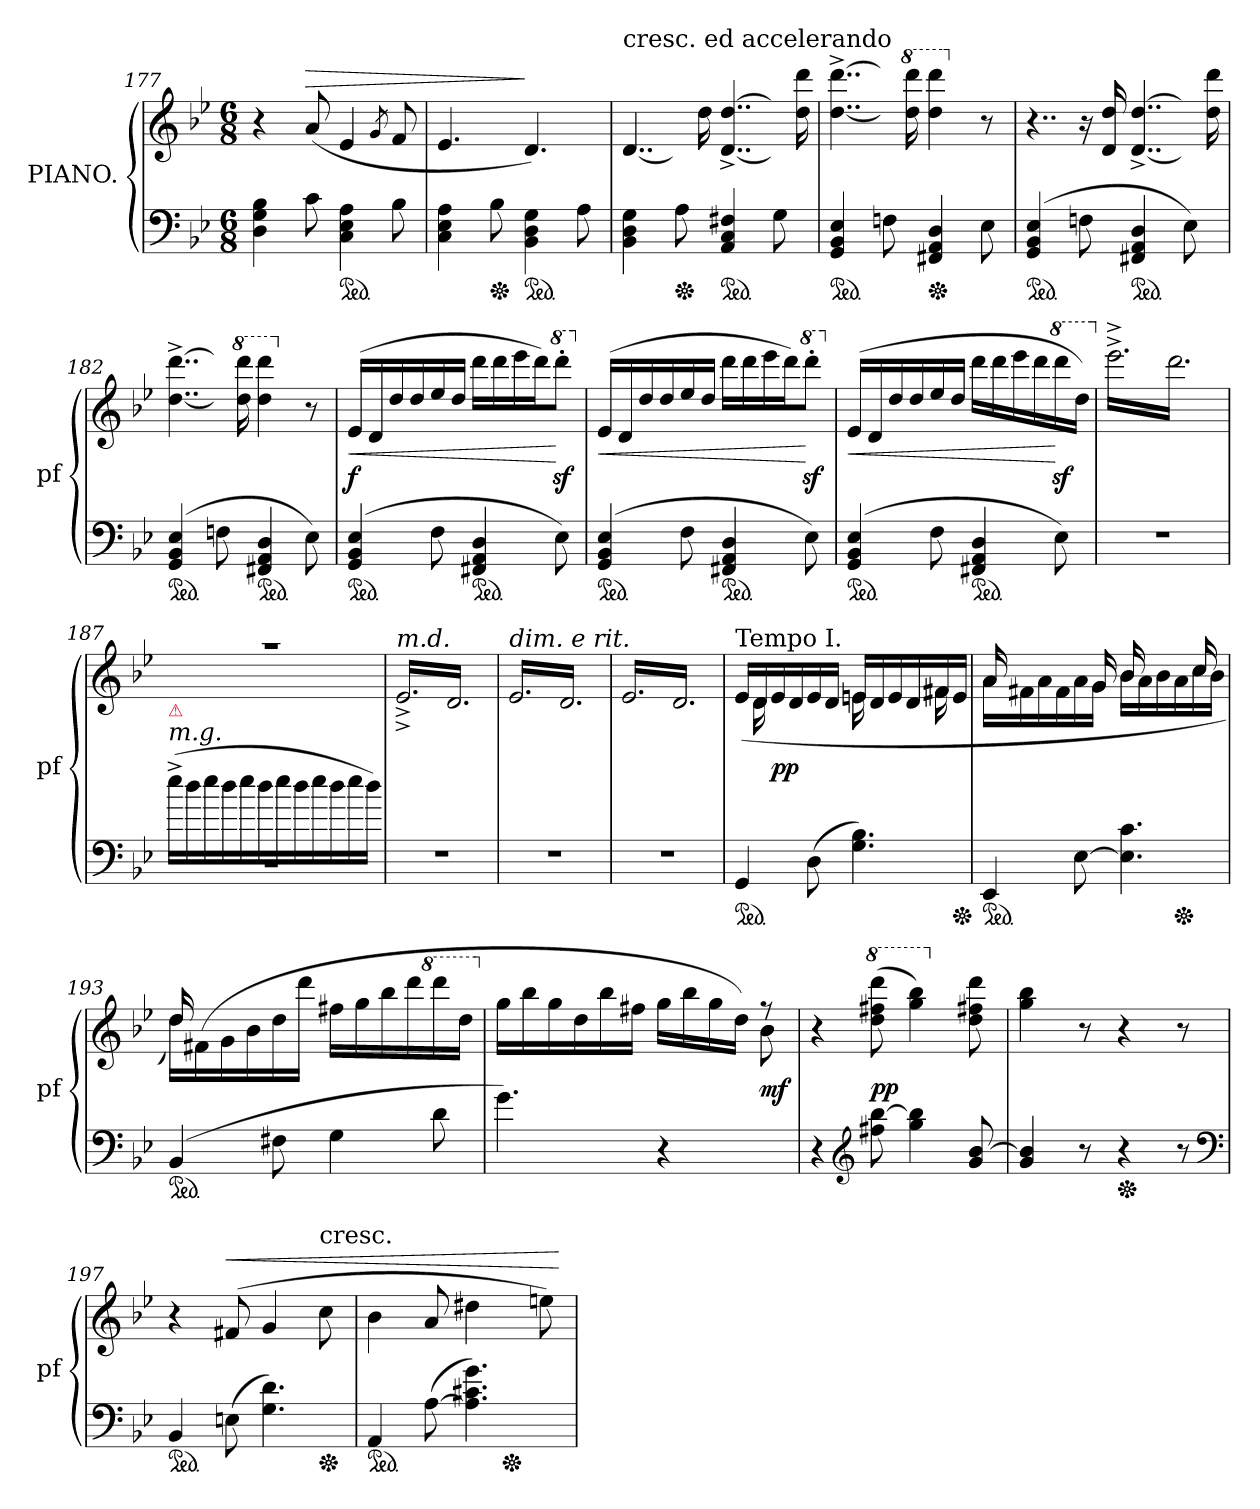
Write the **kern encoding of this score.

**kern	**kern	**dynam
*part1	*part1	*part1
*staff2	*staff1	*staff1/2
*I"PIANO.	*	*
*I'pf	*	*
*clefF4	*clefG2	*
*k[b-e-]	*k[b-e-]	*
*M6/8	*M6/8	*
=177	=177	=177
4D\ 4G\ 4B-\	4r	.
!	!	!LO:HP:a
8c\	(<8a/	>
*ped	*	*
4C\ 4E-\ 4A\	4e-/	.
.	8qg/	.
8B-\	8f/	.
=178	=178	=178
4C\ 4E-\ 4A\	4.e-/	.
*Xped	*	*
8B-\	.	.
*ped	*	*
4BB-\ 4D\ 4G\	[y4.d/)	]
8A\	.	.
=179	=179	=179
!	!LO:TX:t=cresc. ed accelerando	!
!	!LO:N:vis=4..	!
4BB-\ 4D\ 4G\	4d/_	.
*Xped	*	*
8A\	16d/yy]	.
.	16dd\	.
!	!LO:N:vis=4..	!
*ped	*	*
4AA/ 4C/ 4F#X/	[4d^>/ [4dd^>/	.
8G\	16dyy]/ 16ddyy]/	.
.	16dd\ 16ddd\	.
=180	=180	=180
!	!LO:N:vis=4..	!
*ped	*	*
4GG/ 4BB-/ 4E-/	[4dd^\ [4ddd^\	.
8Fn\	16ddyy]\ 16dddyy]\	.
*	*8va	*
.	16ddd\ 16dddd\	.
*Xped	*	*
4FF#X/ 4AA/ 4D/	4ddd\ 4dddd\	.
*	*X8va	*
8E-\	8r	.
=181	=181	=181
!	!LO:N:vis=4..	!
*ped	*	*
(>4GG/ 4BB-/ 4E-/	4r	.
8Fn\	16r	.
.	16d/ 16dd/	.
!	!LO:N:vis=4..	!
*ped	*	*
4FF#X/ 4AA/ 4D/	[4d^>/ [4dd^>/	.
8E-\)	16dyy]/ 16ddyy]/	.
.	16dd\ 16ddd\	.
=182	=182	=182
!	!LO:N:vis=4..	!
*ped	*	*
(>4GG/ 4BB-/ 4E-/	[4dd^\ [4ddd^\	.
8Fn\	16ddyy]\ 16dddyy]\	.
*	*8va	*
.	16ddd\ 16dddd\	.
*ped	*	*
4FF#X/ 4AA/ 4D/	4ddd\ 4dddd\	.
*	*X8va	*
8E-\)	8r	.
=183	=183	=183
!	!	!LO:HP:b
*ped	*	*
(>4GG/ 4BB-/ 4E-/	(>16e-/LL	< f
.	16d/	.
.	16dd/	.
.	16dd/	.
8F\	16ee-/	.
.	16dd/JJ	.
*ped	*	*
4FF#X/ 4AA/ 4D/	16ddd\LL	.
.	16ddd\	.
.	16eee-\	.
.	16ddd\J)	.
*	*8va	*
8E-\)	8ddddz'\J	[
=184	=184	=184
*	*X8va	*
!	!	!LO:HP:b
*ped	*	*
(>4GG/ 4BB-/ 4E-/	(>16e-/LL	<
.	16d/	.
.	16dd/	.
.	16dd/	.
8F\	16ee-/	.
.	16dd/JJ	.
*ped	*	*
4FF#X/ 4AA/ 4D/	16ddd\LL	.
.	16ddd\	.
.	16eee-\	.
.	16ddd\J)	.
*	*8va	*
8E-\)	8ddddz'\J	[
=185	=185	=185
*	*X8va	*
!	!	!LO:HP:b
*ped	*	*
(>4GG/ 4BB-/ 4E-/	(>16e-/LL	<
.	16d/	.
.	16dd/	.
.	16dd/	.
8F\	16ee-/	.
.	16dd/JJ	.
*ped	*	*
4FF#X/ 4AA/ 4D/	16ddd\LL	.
.	16ddd\	.
.	16eee-\	.
.	16ddd\	.
*	*8va	*
8E-\)	16ddddz\	[
.	16ddd\JJ)	.
=186	=186	=186
*	*X8va	*
*	*tremolo	*
2.r	(>16eee-^\LL	.
.	16ddd\)	.
.	16eee-^\	.
.	16ddd\)	.
.	16eee-^\	.
.	16ddd\)	.
.	16eee-^\	.
.	16ddd\)	.
.	16eee-^\	.
.	16ddd\)	.
.	16eee-^\	.
.	16ddd\)JJ	.
=187	=187	=187
*^	*	*
!LO:TX:a:i:t=m.g.	!	!	!
!LO:TX:a:color=crimson:t=⚠	!	!	!
(>16ee-^>\LL	2.r	2.raa	.
16dd\	.	.	.
16ee-\	.	.	.
16dd\	.	.	.
16ee-\	.	.	.
16dd\	.	.	.
16ee-\	.	.	.
16dd\	.	.	.
16ee-\	.	.	.
16dd\	.	.	.
16ee-\	.	.	.
16dd\JJ)	.	.	.
*v	*v	*	*
=188	=188	=188
!	!LO:TX:a:i:t=m.d.	!
2.r	(<16e-^/LL	.
.	16d/	.
.	16e-^/	.
.	16d/	.
.	16e-^/	.
.	16d/	.
.	16e-^/	.
.	16d/	.
.	16e-^/	.
.	16d/	.
.	16e-^/	.
.	16d/JJ	.
=189	=189	=189
!	!LO:TX:a:i:t=dim. e rit.	!
2.r	16e-/LL	.
.	16d/	.
.	16e-/	.
.	16d/	.
.	16e-/	.
.	16d/	.
.	16e-/	.
.	16d/	.
.	16e-/	.
.	16d/	.
.	16e-/	.
.	16d/JJ	.
=190	=190	=190
2.r	16e-/LL	.
.	16d/)	.
.	16e-/	.
.	16d/)	.
.	16e-/	.
.	16d/)	.
.	16e-/	.
.	16d/)	.
.	16e-/	.
.	16d/)	.
.	16e-/	.
.	16d/)JJ	.
*	*Xtremolo	*
=191	=191	=191
*	*^	*
!	!LO:TX:a:t=Tempo I.	!	!
*ped	*	*	*
4GG/	(>16e-/LL	16ryy	.
.	16d/	16d\	.
.	16e-/	4ryy	pp
.	16d/	.	.
(>8D\	16e-/	.	.
.	16d/JJ	.	.
4.G\ 4.B-\)	16en/LL	16en\	.
.	16d/	16ryy	.
.	16e/	8ryy	.
.	16d/	.	.
.	16f#X/	16f#X\	.
*Xped	*	*	*
.	16e/JJ	16ryy	.
=192	=192	=192	=192
*ped	*	*	*
4EE-/	16a/	16a\LL	.
.	4ryy	16f#X\	.
.	.	16a\	.
.	.	16f#\	.
[8E-\	.	16a\	.
.	16g/	16g\JJ	.
4.E-]\ 4.c\	16b-/	16b-\LL	.
.	8.ryy	16a\	.
.	.	16b-\	.
*Xped	*	*	*
.	.	16a\	.
.	16cc/	16cc\	.
.	16ryy	16b-\JJ	.
=193	=193	=193	=193
*ped	*	*	*
(>4BB-/	16dd/	16dd\LL)	.
.	16ryy	(>16f#X\	.
.	2ryy	16g\	.
.	.	16b-\	.
8F#X\	.	16dd\	.
.	.	16ddd\JJ	.
4G\	.	16ff#X\LL	.
.	.	16gg\	.
.	.	16bb-\	.
.	.	16ddd\	.
*	*8va	*	*
8d\	8ryy	16dddd\	.
.	.	16ddd\JJ	.
=194	=194	=194	=194
*	*X8va	*	*
4.g\)	2ryy	16gg\LL	.
.	.	16bb-\	.
.	.	16gg\	.
.	.	16dd\	.
.	.	16bb-\	.
.	.	16ff#X\JJ	.
!LO:N:vis=4	!	!	!
4.r	.	16gg\LL	.
.	.	16bb-\	.
.	8ryy	16gg\	.
.	.	16dd\JJ)	.
.	8r	8b-\	mf
*	*v	*v	*
=195	=195	=195
4r	4r	.
*clefG2	*	*
*	*8va	*
8ff#X\ [8bb-\	(>8ddd\ 8fff#X\ 8dddd\	pp
4gg\ 4bb-]\	4ggg\ 4bbb-\)	.
*	*X8va	*
8g/ [8b-/	8dd\ 8ff#X\ 8ddd\	.
=196	=196	=196
4g/ 4b-]/	4gg\ 4bb-\	.
8r	8r	.
*Xped	*	*
4r	4r	.
8r	8r	.
*clefF4	*	*
=197	=197	=197
*ped	*	*
4BB-/	4r	.
!	!	!LO:HP:a
(>8En\	(>8f#X/	<
4.G\ 4.d\)	4g/	.
!	!LO:TX:t=cresc.	!
*Xped	*	*
.	8cc\	.
=198	=198	=198
*ped	*	*
*	*^	*
4AA/	4b-\	2ryy	.
(>[8A\	8a/	.	.
4.A]\ 4.c#X\ 4.g\)	4dd#X\	.	.
*Xped	*	*	*
.	.	4ryy	.
.	8een\)	.	.
.	.	.	[
*	*v	*v	*
=	=	=
*-	*-	*-
